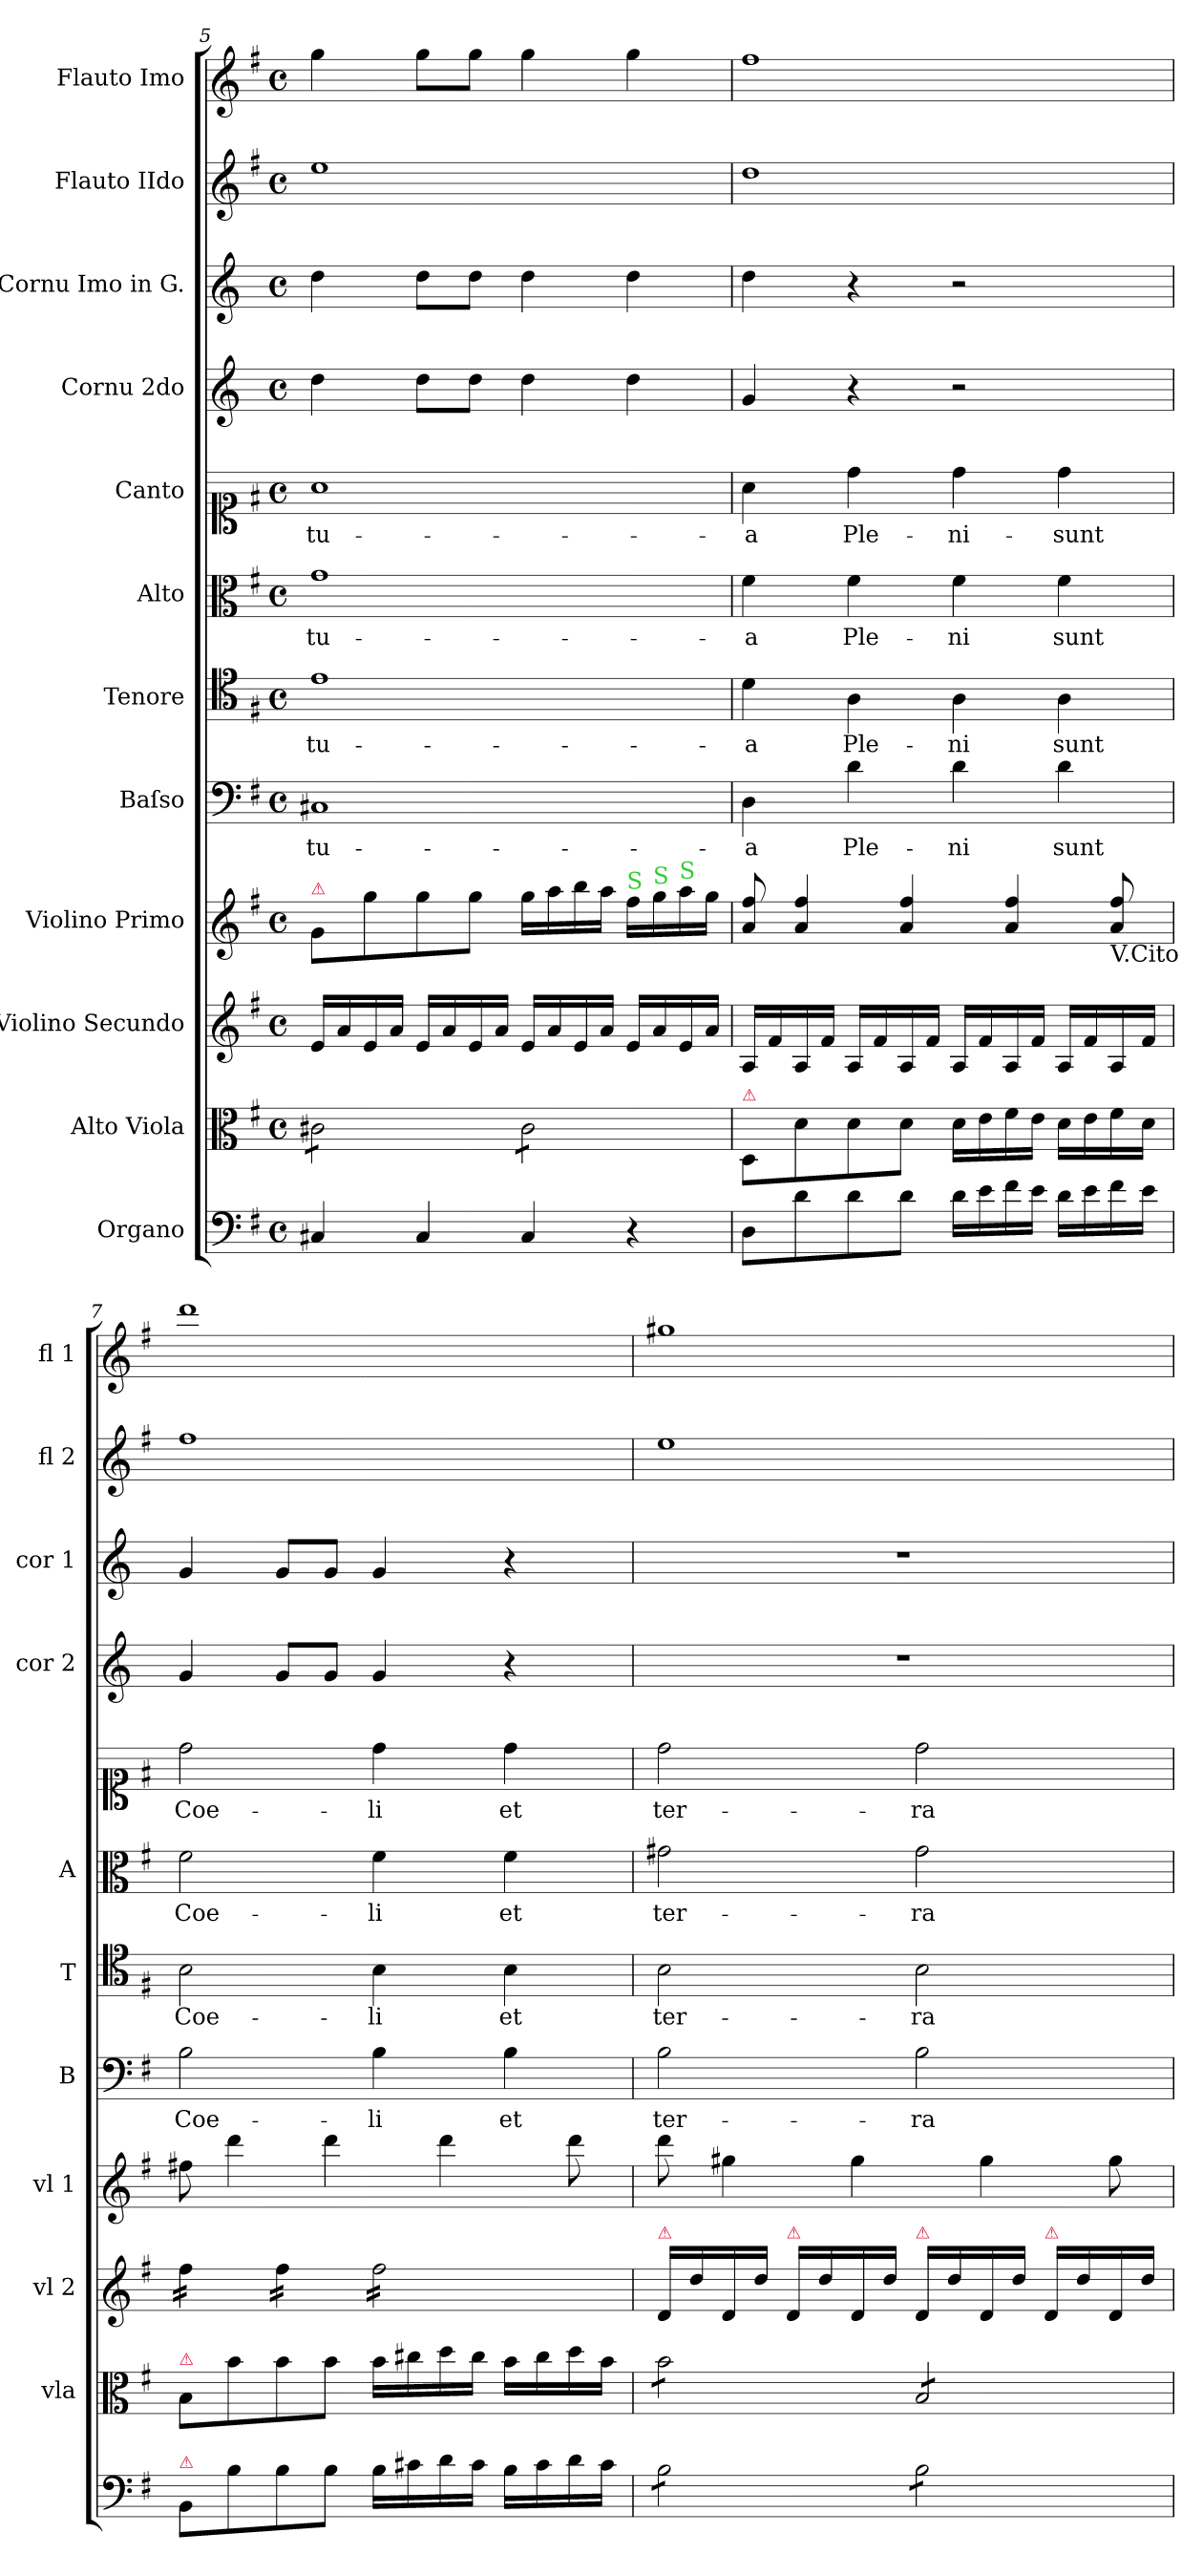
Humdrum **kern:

**kern	**kern	**kern	**kern	**kern	**text	**kern	**text	**kern	**text	**kern	**text	**kern	**kern	**kern	**kern
*part12	*part11	*part10	*part9	*part8	*part8	*part7	*part7	*part6	*part6	*part5	*part5	*part4	*part3	*part2	*part1
*staff12	*staff11	*staff10	*staff9	*staff8	*staff8	*staff7	*staff7	*staff6	*staff6	*staff5	*staff5	*staff4	*staff3	*staff2	*staff1
*I"Organo	*I"Alto Viola	*I"Violino Secundo	*I"Violino Primo	*I"Baſso	*	*I"Tenore	*	*I"Alto	*	*I"Canto	*	*I"Cornu 2do	*I"Cornu Imo in G.	*I"Flauto IIdo	*I"Flauto Imo
*	*I'vla	*I'vl 2	*I'vl 1	*I'B	*	*I'T	*	*I'A	*	*	*	*I'cor 2	*I'cor 1	*I'fl 2	*I'fl 1
*clefF4	*clefC3	*clefG2	*clefG2	*clefF4	*	*clefC4	*	*clefC3	*	*clefC1	*	*clefG2	*clefG2	*clefG2	*clefG2
*	*	*	*	*	*	*	*	*	*	*	*	*ITrd3c5	*ITrd3c5	*	*
*k[f#]	*k[f#]	*k[f#]	*k[f#]	*k[f#]	*	*k[f#]	*	*k[f#]	*	*k[f#]	*	*k[f#]	*k[f#]	*k[f#]	*k[f#]
*G:	*G:	*G:	*G:	*G:	*	*G:	*	*G:	*	*G:	*	*G:	*G:	*G:	*G:
*M4/4	*M4/4	*M4/4	*M4/4	*M4/4	*	*M4/4	*	*M4/4	*	*M4/4	*	*M4/4	*M4/4	*M4/4	*M4/4
*met(c)	*met(c)	*met(c)	*met(c)	*met(c)	*	*met(c)	*	*met(c)	*	*met(c)	*	*met(c)	*met(c)	*met(c)	*met(c)
=5	=5	=5	=5	=5	=5	=5	=5	=5	=5	=5	=5	=5	=5	=5	=5
!	!	!	!LO:TX:a:color=crimson:t=⚠	!	!	!	!	!	!	!	!	!	!	!	!
*	*tremolo	*	*	*	*	*	*	*	*	*	*	*	*	*	*
4C#X/	8c#X\L	16e/LL	8g/L	1C#X	tu-	1e	tu-	1g	tu-	1a	tu-	4a\	4a\	1ee	4gg\
.	.	16a/	.	.	.	.	.	.	.	.	.	.	.	.	.
.	8c#X\	16e/	8gg\	.	.	.	.	.	.	.	.	.	.	.	.
.	.	16a/JJ	.	.	.	.	.	.	.	.	.	.	.	.	.
4C#/	8c#X\	16e/LL	8gg\	.	.	.	.	.	.	.	.	8a\L	8a\L	.	8gg\L
.	.	16a/	.	.	.	.	.	.	.	.	.	.	.	.	.
.	8c#X\J	16e/	8gg\J	.	.	.	.	.	.	.	.	8a\J	8a\J	.	8gg\J
.	.	16a/JJ	.	.	.	.	.	.	.	.	.	.	.	.	.
4C#/	8c#\L	16e/LL	16gg\LL	.	.	.	.	.	.	.	.	4a\	4a\	.	4gg\
.	.	16a/	16aa\	.	.	.	.	.	.	.	.	.	.	.	.
.	8c#\	16e/	16bb\	.	.	.	.	.	.	.	.	.	.	.	.
.	.	16a/JJ	16aa\JJ	.	.	.	.	.	.	.	.	.	.	.	.
!	!	!	!LO:TX:a:color=limegreen:t=S	!	!	!	!	!	!	!	!	!	!	!	!
4r	8c#\	16e/LL	16ff#\LL	.	.	.	.	.	.	.	.	4a\	4a\	.	4gg\
!	!	!	!LO:TX:a:color=limegreen:t=S	!	!	!	!	!	!	!	!	!	!	!	!
.	.	16a/	16gg\	.	.	.	.	.	.	.	.	.	.	.	.
!	!	!	!LO:TX:a:color=limegreen:t=S	!	!	!	!	!	!	!	!	!	!	!	!
.	8c#\J	16e/	16aa\	.	.	.	.	.	.	.	.	.	.	.	.
*	*Xtremolo	*	*	*	*	*	*	*	*	*	*	*	*	*	*
.	.	16a/JJ	16gg\JJ	.	.	.	.	.	.	.	.	.	.	.	.
=6	=6	=6	=6	=6	=6	=6	=6	=6	=6	=6	=6	=6	=6	=6	=6
!	!LO:TX:a:color=crimson:t=⚠	!	!	!	!	!	!	!	!	!	!	!	!	!	!
8D\L	8D/L	16A/LL	8a/ 8ff#/	4D\	-a	4d\	-a	4f#\	-a	4a\	-a	4d/	4a\	1dd	1ff#
.	.	16f#/	.	.	.	.	.	.	.	.	.	.	.	.	.
8d\	8d\	16A/	4a/ 4ff#/	.	.	.	.	.	.	.	.	.	.	.	.
.	.	16f#/JJ	.	.	.	.	.	.	.	.	.	.	.	.	.
8d\	8d\	16A/LL	.	4d\	Ple-	4A\	Ple-	4f#\	Ple-	4dd\	Ple-	4r	4r	.	.
.	.	16f#/	.	.	.	.	.	.	.	.	.	.	.	.	.
8d\J	8d\J	16A/	4a/ 4ff#/	.	.	.	.	.	.	.	.	.	.	.	.
.	.	16f#/JJ	.	.	.	.	.	.	.	.	.	.	.	.	.
16d\LL	16d\LL	16A/LL	.	4d\	-ni	4A\	-ni	4f#\	-ni	4dd\	-ni-	2r	2r	.	.
16e\	16e\	16f#/	.	.	.	.	.	.	.	.	.	.	.	.	.
16f#\	16f#\	16A/	4a/ 4ff#/	.	.	.	.	.	.	.	.	.	.	.	.
16e\JJ	16e\JJ	16f#/JJ	.	.	.	.	.	.	.	.	.	.	.	.	.
16d\LL	16d\LL	16A/LL	.	4d\	sunt	4A\	sunt	4f#\	sunt	4dd\	-sunt	.	.	.	.
16e\	16e\	16f#/	.	.	.	.	.	.	.	.	.	.	.	.	.
!	!	!	!LO:TX:b:t=V.Cito	!	!	!	!	!	!	!	!	!	!	!	!
16f#\	16f#\	16A/	8a/ 8ff#/	.	.	.	.	.	.	.	.	.	.	.	.
16e\JJ	16d\JJ	16f#/JJ	.	.	.	.	.	.	.	.	.	.	.	.	.
=7	=7	=7	=7	=7	=7	=7	=7	=7	=7	=7	=7	=7	=7	=7	=7
!	!LO:TX:a:color=crimson:t=⚠	!	!	!	!	!	!	!	!	!	!	!	!	!	!
!LO:TX:a:color=crimson:t=⚠	!	!	!	!	!	!	!	!	!	!	!	!	!	!	!
*	*	*tremolo	*	*	*	*	*	*	*	*	*	*	*	*	*
8BB/L	8B/L	16ff#\LL	8ff#X\	2B\	Coe-	2B\	Coe-	2f#\	Coe-	2dd\	Coe-	4d/	4d/	1ff#	1ddd
.	.	16ff#\	.	.	.	.	.	.	.	.	.	.	.	.	.
8B\	8b\	16ff#\	4ddd\	.	.	.	.	.	.	.	.	.	.	.	.
.	.	16ff#\JJ	.	.	.	.	.	.	.	.	.	.	.	.	.
8B\	8b\	16ff#\LL	.	.	.	.	.	.	.	.	.	8d/L	8d/L	.	.
.	.	16ff#\	.	.	.	.	.	.	.	.	.	.	.	.	.
8B\J	8b\J	16ff#\	4ddd\	.	.	.	.	.	.	.	.	8d/J	8d/J	.	.
.	.	16ff#\JJ	.	.	.	.	.	.	.	.	.	.	.	.	.
16B\LL	16b\LL	16ff#\LL	.	4B\	-li	4B\	-li	4f#\	-li	4dd\	-li	4d/	4d/	.	.
16c#X\	16cc#X\	16ff#\	.	.	.	.	.	.	.	.	.	.	.	.	.
16d\	16dd\	16ff#\	4ddd\	.	.	.	.	.	.	.	.	.	.	.	.
16c#\JJ	16cc#\JJ	16ff#\	.	.	.	.	.	.	.	.	.	.	.	.	.
16B\LL	16b\LL	16ff#\	.	4B\	et	4B\	et	4f#\	et	4dd\	et	4r	4r	.	.
16c#\	16cc#\	16ff#\	.	.	.	.	.	.	.	.	.	.	.	.	.
16d\	16dd\	16ff#\	8ddd\	.	.	.	.	.	.	.	.	.	.	.	.
16c#\JJ	16b\JJ	16ff#\JJ	.	.	.	.	.	.	.	.	.	.	.	.	.
*	*	*Xtremolo	*	*	*	*	*	*	*	*	*	*	*	*	*
=8	=8	=8	=8	=8	=8	=8	=8	=8	=8	=8	=8	=8	=8	=8	=8
!	!	!LO:TX:a:color=crimson:t=⚠	!	!	!	!	!	!	!	!	!	!	!	!	!
*tremolo	*	*	*	*	*	*	*	*	*	*	*	*	*	*	*
*	*tremolo	*	*	*	*	*	*	*	*	*	*	*	*	*	*
8B\L	8b\L	16d/LL	8ddd\	2B\	ter-	2B\	ter-	2g#X\	ter-	2dd\	ter-	1r	1r	1ee	1gg#X
.	.	16dd\	.	.	.	.	.	.	.	.	.	.	.	.	.
8B\	8b\	16d/	4gg#X\	.	.	.	.	.	.	.	.	.	.	.	.
.	.	16dd\JJ	.	.	.	.	.	.	.	.	.	.	.	.	.
!	!	!LO:TX:a:color=crimson:t=⚠	!	!	!	!	!	!	!	!	!	!	!	!	!
8B\	8b\	16d/LL	.	.	.	.	.	.	.	.	.	.	.	.	.
.	.	16dd\	.	.	.	.	.	.	.	.	.	.	.	.	.
8B\J	8b\J	16d/	4gg#\	.	.	.	.	.	.	.	.	.	.	.	.
.	.	16dd\JJ	.	.	.	.	.	.	.	.	.	.	.	.	.
!	!	!LO:TX:a:color=crimson:t=⚠	!	!	!	!	!	!	!	!	!	!	!	!	!
8B\L	8B/L	16d/LL	.	2B\	-ra	2B\	-ra	2g#\	-ra	2dd\	-ra	.	.	.	.
.	.	16dd\	.	.	.	.	.	.	.	.	.	.	.	.	.
8B\	8B/	16d/	4gg#\	.	.	.	.	.	.	.	.	.	.	.	.
.	.	16dd\JJ	.	.	.	.	.	.	.	.	.	.	.	.	.
!	!	!LO:TX:a:color=crimson:t=⚠	!	!	!	!	!	!	!	!	!	!	!	!	!
8B\	8B/	16d/LL	.	.	.	.	.	.	.	.	.	.	.	.	.
.	.	16dd\	.	.	.	.	.	.	.	.	.	.	.	.	.
8B\J	8B/J	16d/	8gg#\	.	.	.	.	.	.	.	.	.	.	.	.
*	*Xtremolo	*	*	*	*	*	*	*	*	*	*	*	*	*	*
*Xtremolo	*	*	*	*	*	*	*	*	*	*	*	*	*	*	*
.	.	16dd\JJ	.	.	.	.	.	.	.	.	.	.	.	.	.
=	=	=	=	=	=	=	=	=	=	=	=	=	=	=	=
*-	*-	*-	*-	*-	*-	*-	*-	*-	*-	*-	*-	*-	*-	*-	*-
